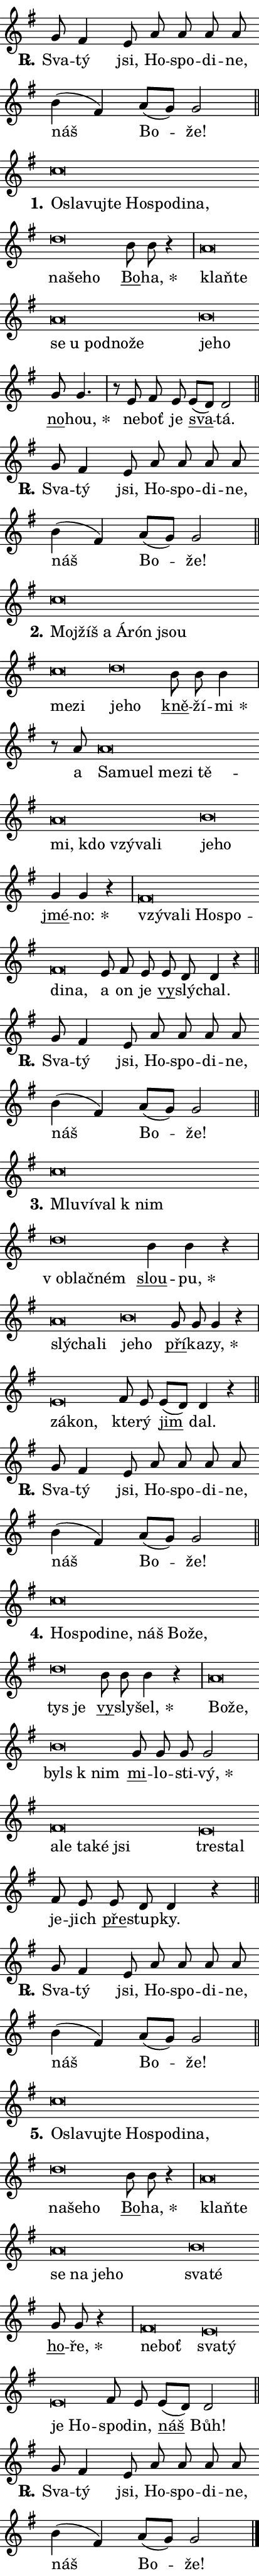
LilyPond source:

\version "2.24.0"
\header { tagline = "" }
\paper {
  indent = 0\cm
  top-margin = 0\cm
  right-margin = 0\cm
  bottom-margin = 0\cm
  left-margin = 0\cm
  paper-width = 7\cm
  page-breaking = #ly:one-page-breaking
  system-system-spacing.basic-distance = #11
  score-system-spacing.basic-distance = #11
  ragged-last = ##f
}


%% Author: Thomas Morley
%% https://lists.gnu.org/archive/html/lilypond-user/2020-05/msg00002.html
#(define (line-position grob)
"Returns position of @var[grob} in current system:
   @code{'start}, if at first time-step
   @code{'end}, if at last time-step
   @code{'middle} otherwise
"
  (let* ((col (ly:item-get-column grob))
         (ln (ly:grob-object col 'left-neighbor))
         (rn (ly:grob-object col 'right-neighbor))
         (col-to-check-left (if (ly:grob? ln) ln col))
         (col-to-check-right (if (ly:grob? rn) rn col))
         (break-dir-left
           (and
             (ly:grob-property col-to-check-left 'non-musical #f)
             (ly:item-break-dir col-to-check-left)))
         (break-dir-right
           (and
             (ly:grob-property col-to-check-right 'non-musical #f)
             (ly:item-break-dir col-to-check-right))))
        (cond ((eqv? 1 break-dir-left) 'start)
              ((eqv? -1 break-dir-right) 'end)
              (else 'middle))))

#(define (tranparent-at-line-position vctor)
  (lambda (grob)
  "Relying on @code{line-position} select the relevant enry from @var{vctor}.
Used to determine transparency,"
    (case (line-position grob)
      ((end) (not (vector-ref vctor 0)))
      ((middle) (not (vector-ref vctor 1)))
      ((start) (not (vector-ref vctor 2))))))

noteHeadBreakVisibility =
#(define-music-function (break-visibility)(vector?)
"Makes @code{NoteHead}s transparent relying on @var{break-visibility}"
#{
  \override NoteHead.transparent =
    #(tranparent-at-line-position break-visibility)
#})

#(define delete-ledgers-for-transparent-note-heads
  (lambda (grob)
    "Reads whether a @code{NoteHead} is transparent.
If so this @code{NoteHead} is removed from @code{'note-heads} from
@var{grob}, which is supposed to be @code{LedgerLineSpanner}.
As a result ledgers are not printed for this @code{NoteHead}"
    (let* ((nhds-array (ly:grob-object grob 'note-heads))
           (nhds-list
             (if (ly:grob-array? nhds-array)
                 (ly:grob-array->list nhds-array)
                 '()))
           ;; Relies on the transparent-property being done before
           ;; Staff.LedgerLineSpanner.after-line-breaking is executed.
           ;; This is fragile ...
           (to-keep
             (remove
               (lambda (nhd)
                 (ly:grob-property nhd 'transparent #f))
               nhds-list)))
      ;; TODO find a better method to iterate over grob-arrays, similiar
      ;; to filter/remove etc for lists
      ;; For now rebuilt from scratch
      (set! (ly:grob-object grob 'note-heads)  '())
      (for-each
        (lambda (nhd)
          (ly:pointer-group-interface::add-grob grob 'note-heads nhd))
        to-keep))))

hideNotes = {
  \noteHeadBreakVisibility #begin-of-line-visible
}
unHideNotes = {
  \noteHeadBreakVisibility #all-visible
}

% work-around for resetting accidentals
% https://lilypond.org/doc/v2.23/Documentation/notation/displaying-rhythms#unmetered-music
cadenzaMeasure = {
  \cadenzaOff
  \partial 1024 s1024
  \cadenzaOn
}

#(define-markup-command (accent layout props text) (markup?)
  "Underline accented syllable"
  (interpret-markup layout props
    #{\markup \override #'(offset . 4.3) \underline { #text }#}))

responsum = \markup \concat {
  "R" \hspace #-1.05 \path #0.1 #'((moveto 0 0.07) (lineto 0.9 0.8)) \hspace #0.05 "."
}

\layout {
    \context {
        \Staff
        \remove "Time_signature_engraver"
        \override LedgerLineSpanner.after-line-breaking = #delete-ledgers-for-transparent-note-heads
    }
    \context {
        \Voice {
            \override NoteHead.output-attributes = #'((class . "notehead"))
            \override Hairpin.height = #0.55
        }
    }
    \context {
        \Lyrics {
            \override StanzaNumber.output-attributes = #'((class . "stanzanumber"))
            \override LyricSpace.minimum-distance = #0.9
            \override LyricText.font-name = #"TeX Gyre Schola"
            \override LyricText.font-size = 1
            \override StanzaNumber.font-name = #"TeX Gyre Schola Bold"
            \override StanzaNumber.font-size = 1
        }
    }
}

% magnetic-lyrics.ily
%
%   written by
%     Jean Abou Samra <jean@abou-samra.fr>
%     Werner Lemberg <wl@gnu.org>
%
%   adapted by
%     Jiri Hon <jiri.hon@gmail.com>
%
% Version 2022-Apr-15

% https://www.mail-archive.com/lilypond-user@gnu.org/msg149350.html

#(define (Left_hyphen_pointer_engraver context)
   "Collect syllable-hyphen-syllable occurrences in lyrics and store
them in properties.  This engraver only looks to the left.  For
example, if the lyrics input is @code{foo -- bar}, it does the
following.

@itemize @bullet
@item
Set the @code{text} property of the @code{LyricHyphen} grob between
@q{foo} and @q{bar} to @code{foo}.

@item
Set the @code{left-hyphen} property of the @code{LyricText} grob with
text @q{foo} to the @code{LyricHyphen} grob between @q{foo} and
@q{bar}.
@end itemize

Use this auxiliary engraver in combination with the
@code{lyric-@/text::@/apply-@/magnetic-@/offset!} hook."
   (let ((hyphen #f)
         (text #f))
     (make-engraver
      (acknowledgers
       ((lyric-syllable-interface engraver grob source-engraver)
        (set! text grob)))
      (end-acknowledgers
       ((lyric-hyphen-interface engraver grob source-engraver)
        ;(when (not (grob::has-interface grob 'lyric-space-interface))
          (set! hyphen grob)));)
      ((stop-translation-timestep engraver)
       (when (and text hyphen)
         (ly:grob-set-object! text 'left-hyphen hyphen))
       (set! text #f)
       (set! hyphen #f)))))

#(define (lyric-text::apply-magnetic-offset! grob)
   "If the space between two syllables is less than the value in
property @code{LyricText@/.details@/.squash-threshold}, move the right
syllable to the left so that it gets concatenated with the left
syllable.

Use this function as a hook for
@code{LyricText@/.after-@/line-@/breaking} if the
@code{Left_@/hyphen_@/pointer_@/engraver} is active."
   (let ((hyphen (ly:grob-object grob 'left-hyphen #f)))
     (when hyphen
       (let ((left-text (ly:spanner-bound hyphen LEFT)))
         (when (grob::has-interface left-text 'lyric-syllable-interface)
           (let* ((common (ly:grob-common-refpoint grob left-text X))
                  (this-x-ext (ly:grob-extent grob common X))
                  (left-x-ext
                   (begin
                     ;; Trigger magnetism for left-text.
                     (ly:grob-property left-text 'after-line-breaking)
                     (ly:grob-extent left-text common X)))
                  ;; `delta` is the gap width between two syllables.
                  (delta (- (interval-start this-x-ext)
                            (interval-end left-x-ext)))
                  (details (ly:grob-property grob 'details))
                  (threshold (assoc-get 'squash-threshold details 0.2)))
             (when (< delta threshold)
               (let* (;; We have to manipulate the input text so that
                      ;; ligatures crossing syllable boundaries are not
                      ;; disabled.  For languages based on the Latin
                      ;; script this is essentially a beautification.
                      ;; However, for non-Western scripts it can be a
                      ;; necessity.
                      (lt (ly:grob-property left-text 'text))
                      (rt (ly:grob-property grob 'text))
                      (is-space (grob::has-interface hyphen 'lyric-space-interface))
                      (space (if is-space " " ""))
                      (space-markup (grob-interpret-markup grob " "))
                      (space-size (interval-length (ly:stencil-extent space-markup X)))
                      (extra-delta (if is-space space-size 0))
                      ;; Append new syllable.
                      (ltrt-space (if (and (string? lt) (string? rt))
                                (string-append lt space rt)
                                (make-concat-markup (list lt space rt))))
                      ;; Right-align `ltrt` to the right side.
                      (ltrt-space-markup (grob-interpret-markup
                               grob
                               (make-translate-markup
                                (cons (interval-length this-x-ext) 0)
                                (make-right-align-markup ltrt-space)))))
                 (begin
                   ;; Don't print `left-text`.
                   (ly:grob-set-property! left-text 'stencil #f)
                   ;; Set text and stencil (which holds all collected
                   ;; syllables so far) and shift it to the left.
                   (ly:grob-set-property! grob 'text ltrt-space)
                   (ly:grob-set-property! grob 'stencil ltrt-space-markup)
                   (ly:grob-translate-axis! grob (- (- delta extra-delta)) X))))))))))


#(define (lyric-hyphen::displace-bounds-first grob)
   ;; Make very sure this callback isn't triggered too early.
   (let ((left (ly:spanner-bound grob LEFT))
         (right (ly:spanner-bound grob RIGHT)))
     (ly:grob-property left 'after-line-breaking)
     (ly:grob-property right 'after-line-breaking)
     (ly:lyric-hyphen::print grob)))

squashThreshold = #0.4

\layout {
  \context {
    \Lyrics
    \consists #Left_hyphen_pointer_engraver
    \override LyricText.after-line-breaking =
      #lyric-text::apply-magnetic-offset!
    \override LyricHyphen.stencil = #lyric-hyphen::displace-bounds-first
    \override LyricText.details.squash-threshold = \squashThreshold
    \override LyricHyphen.minimum-distance = 0
    \override LyricHyphen.minimum-length = \squashThreshold
  }
}

squash = \override LyricText.details.squash-threshold = 9999
unSquash = \override LyricText.details.squash-threshold = \squashThreshold

left = \override LyricText.self-alignment-X = #LEFT
unLeft = \revert LyricText.self-alignment-X

starOffset = #(lambda (grob) 
                (let ((x_offset (ly:self-alignment-interface::aligned-on-x-parent grob)))
                  (if (= x_offset 0) 0 (+ x_offset 1.2))))

star = #(define-music-function (syllable)(string?)
"Append star separator at the end of a syllable"
#{
  \once \override LyricText.X-offset = #starOffset
  \lyricmode { \markup {
    #syllable
    \override #'((font-name . "TeX Gyre Schola Bold")) \hspace #0.2 \lower #0.65 \larger "*"
  } }
#})

starAccent = #(define-music-function (syllable)(string?)
"Append star separator at the end of a syllable and make accent"
#{
  \once \override LyricText.X-offset = #starOffset
  \lyricmode { \markup {
    \accent #syllable
    \override #'((font-name . "TeX Gyre Schola Bold")) \hspace #0.2 \lower #0.65 \larger "*"
  } }
#})

breath = #(define-music-function (syllable)(string?)
"Append breathing indicator at the end of a syllable"
#{
  \lyricmode { \markup { #syllable "+" } }
#})

optionalBreath = #(define-music-function (syllable)(string?)
"Append optional breathing indicator at the end of a syllable"
#{
  \lyricmode { \markup { #syllable "(+)" } }
#})


\score {
    <<
        \new Voice = "melody" { \cadenzaOn \key g \major \relative { g'8 fis4 e8 a a a a \bar "" b4( fis) a8[( g)] g2 \cadenzaMeasure \bar "||" \break } }
        \new Lyrics \lyricsto "melody" { \lyricmode { \set stanza = \responsum
Sva -- tý jsi, Ho -- spo -- di -- ne, náš Bo -- že! } }
    >>
    \layout {}
}

\score {
    <<
        \new Voice = "melody" { \cadenzaOn \key g \major \relative { c''\breve*1/16 \hideNotes \breve*1/16 \bar "" \breve*1/16 \bar "" \breve*1/16 \bar "" \breve*1/16 \bar "" \breve*1/16 \bar "" \breve*1/16 \breve*1/16 \bar "" \unHideNotes d\breve*1/16 \hideNotes \breve*1/16 \breve*1/16 \bar "" \unHideNotes \bar "" b8 b r4 \cadenzaMeasure \bar "|" a\breve*1/16 \hideNotes \breve*1/16 \bar "" \breve*1/16 \bar "" \breve*1/16 \bar "" \breve*1/16 \bar "" \breve*1/16 \breve*1/16 \bar "" \unHideNotes b\breve*1/16 \hideNotes \breve*1/16 \bar "" \unHideNotes \bar "" g8 g4. \cadenzaMeasure \bar "|" r8 e8 fis8 e \bar "" e[( d)] d2 \cadenzaMeasure \bar "||" \break } }
        \new Lyrics \lyricsto "melody" { \lyricmode { \set stanza = "1."
\left O -- \squash sla -- vuj -- te Ho -- spo -- di -- na, \left \unLeft \unSquash na -- \squash še -- ho \unLeft \unSquash \markup \accent Bo -- \star ha, \left klaň -- \squash te se u pod -- no -- že \left \unLeft \unSquash je -- \squash ho \unLeft \unSquash \markup \accent no -- \star hou, ne -- boť je \markup \accent sva -- tá. } }
    >>
    \layout {}
}

\score {
    <<
        \new Voice = "melody" { \cadenzaOn \key g \major \relative { g'8 fis4 e8 a a a a \bar "" b4( fis) a8[( g)] g2 \cadenzaMeasure \bar "||" \break } }
        \new Lyrics \lyricsto "melody" { \lyricmode { \set stanza = \responsum
Sva -- tý jsi, Ho -- spo -- di -- ne, náš Bo -- že! } }
    >>
    \layout {}
}

\score {
    <<
        \new Voice = "melody" { \cadenzaOn \key g \major \relative { c''\breve*1/16 \hideNotes \breve*1/16 \bar "" \breve*1/16 \bar "" \breve*1/16 \bar "" \breve*1/16 \bar "" \breve*1/16 \bar "" \breve*1/16 \breve*1/16 \bar "" \unHideNotes d\breve*1/16 \hideNotes \breve*1/16 \bar "" \unHideNotes \bar "" b8 b b4 \cadenzaMeasure \bar "|" r8 a8 a\breve*1/16 \hideNotes \breve*1/16 \bar "" \breve*1/16 \bar "" \breve*1/16 \bar "" \breve*1/16 \bar "" \breve*1/16 \bar "" \breve*1/16 \bar "" \breve*1/16 \bar "" \breve*1/16 \breve*1/16 \bar "" \unHideNotes b\breve*1/16 \hideNotes \breve*1/16 \bar "" \unHideNotes \bar "" g4 g r \cadenzaMeasure \bar "|" fis\breve*1/16 \hideNotes \breve*1/16 \bar "" \breve*1/16 \bar "" \breve*1/16 \bar "" \breve*1/16 \bar "" \breve*1/16 \breve*1/16 \bar "" \unHideNotes e8 fis8 e \bar "" e d d4 r \cadenzaMeasure \bar "||" \break } }
        \new Lyrics \lyricsto "melody" { \lyricmode { \set stanza = "2."
\left Moj -- \squash žíš a Á -- rón jsou me -- zi \left \unLeft \unSquash je -- \squash ho \unLeft \unSquash \markup \accent kně -- ží -- \star mi a \left Sa -- \squash muel me -- zi tě -- mi, kdo vzý -- va -- li \left \unLeft \unSquash je -- \squash ho \unLeft \unSquash \markup \accent jmé -- \star no: \left vzý -- \squash va -- li Ho -- spo -- di -- na, \unLeft \unSquash a on je \markup \accent vy -- slý -- chal. } }
    >>
    \layout {}
}

\score {
    <<
        \new Voice = "melody" { \cadenzaOn \key g \major \relative { g'8 fis4 e8 a a a a \bar "" b4( fis) a8[( g)] g2 \cadenzaMeasure \bar "||" \break } }
        \new Lyrics \lyricsto "melody" { \lyricmode { \set stanza = \responsum
Sva -- tý jsi, Ho -- spo -- di -- ne, náš Bo -- že! } }
    >>
    \layout {}
}

\score {
    <<
        \new Voice = "melody" { \cadenzaOn \key g \major \relative { c''\breve*1/16 \hideNotes \breve*1/16 \bar "" \breve*1/16 \breve*1/16 \bar "" \unHideNotes d\breve*1/16 \hideNotes \breve*1/16 \breve*1/16 \bar "" \unHideNotes \bar "" b4 b r \cadenzaMeasure \bar "|" a\breve*1/16 \hideNotes \breve*1/16 \breve*1/16 \bar "" \unHideNotes b\breve*1/16 \hideNotes \breve*1/16 \bar "" \unHideNotes \bar "" g8 g g4 r \cadenzaMeasure \bar "|" e\breve*1/16 \hideNotes \breve*1/16 \bar "" \unHideNotes fis8 e \bar "" e[( d)] d4 r \cadenzaMeasure \bar "||" \break } }
        \new Lyrics \lyricsto "melody" { \lyricmode { \set stanza = "3."
\left Mlu -- \squash ví -- val "k nim" \left \unLeft \unSquash "v ob" -- \squash lač -- ném \unLeft \unSquash \markup \accent slou -- \star pu, \left slý -- \squash cha -- li \left \unLeft \unSquash je -- \squash ho \unLeft \unSquash \markup \accent pří -- ka -- \star zy, \left zá -- \squash kon, \unLeft \unSquash kte -- rý \markup \accent jim dal. } }
    >>
    \layout {}
}

\score {
    <<
        \new Voice = "melody" { \cadenzaOn \key g \major \relative { g'8 fis4 e8 a a a a \bar "" b4( fis) a8[( g)] g2 \cadenzaMeasure \bar "||" \break } }
        \new Lyrics \lyricsto "melody" { \lyricmode { \set stanza = \responsum
Sva -- tý jsi, Ho -- spo -- di -- ne, náš Bo -- že! } }
    >>
    \layout {}
}

\score {
    <<
        \new Voice = "melody" { \cadenzaOn \key g \major \relative { c''\breve*1/16 \hideNotes \breve*1/16 \bar "" \breve*1/16 \bar "" \breve*1/16 \bar "" \breve*1/16 \bar "" \breve*1/16 \breve*1/16 \bar "" \unHideNotes d\breve*1/16 \hideNotes \breve*1/16 \bar "" \unHideNotes \bar "" b8 b b4 r \cadenzaMeasure \bar "|" a\breve*1/16 \hideNotes \breve*1/16 \bar "" \unHideNotes b\breve*1/16 \hideNotes \breve*1/16 \bar "" \unHideNotes \bar "" g8 g g g2 \cadenzaMeasure \bar "|" fis\breve*1/16 \hideNotes \breve*1/16 \bar "" \breve*1/16 \bar "" \breve*1/16 \breve*1/16 \bar "" \unHideNotes e\breve*1/16 \hideNotes \breve*1/16 \bar "" \unHideNotes fis8 e \bar "" e d d4 r \cadenzaMeasure \bar "||" \break } }
        \new Lyrics \lyricsto "melody" { \lyricmode { \set stanza = "4."
\left Ho -- \squash spo -- di -- ne, náš Bo -- že, \left \unLeft \unSquash tys \squash je \unLeft \unSquash \markup \accent vy -- sly -- \star šel, \left Bo -- \squash že, \left \unLeft \unSquash byls \squash "k nim" \unLeft \unSquash \markup \accent mi -- lo -- sti -- \star vý, \left a -- \squash le ta -- ké jsi \left \unLeft \unSquash tre -- \squash stal \unLeft \unSquash je -- jich \markup \accent pře -- stup -- ky. } }
    >>
    \layout {}
}

\score {
    <<
        \new Voice = "melody" { \cadenzaOn \key g \major \relative { g'8 fis4 e8 a a a a \bar "" b4( fis) a8[( g)] g2 \cadenzaMeasure \bar "||" \break } }
        \new Lyrics \lyricsto "melody" { \lyricmode { \set stanza = \responsum
Sva -- tý jsi, Ho -- spo -- di -- ne, náš Bo -- že! } }
    >>
    \layout {}
}

\score {
    <<
        \new Voice = "melody" { \cadenzaOn \key g \major \relative { c''\breve*1/16 \hideNotes \breve*1/16 \bar "" \breve*1/16 \bar "" \breve*1/16 \bar "" \breve*1/16 \bar "" \breve*1/16 \bar "" \breve*1/16 \breve*1/16 \bar "" \unHideNotes d\breve*1/16 \hideNotes \breve*1/16 \breve*1/16 \bar "" \unHideNotes \bar "" b8 b r4 \cadenzaMeasure \bar "|" a\breve*1/16 \hideNotes \breve*1/16 \bar "" \breve*1/16 \bar "" \breve*1/16 \bar "" \breve*1/16 \breve*1/16 \bar "" \unHideNotes b\breve*1/16 \hideNotes \breve*1/16 \bar "" \unHideNotes \bar "" g8 g r4 \cadenzaMeasure \bar "|" fis\breve*1/16 \hideNotes \breve*1/16 \bar "" \unHideNotes e\breve*1/16 \hideNotes \breve*1/16 \bar "" \breve*1/16 \breve*1/16 \bar "" \unHideNotes fis8 e \bar "" e[( d)] d2 \cadenzaMeasure \bar "||" \break } }
        \new Lyrics \lyricsto "melody" { \lyricmode { \set stanza = "5."
\left O -- \squash sla -- vuj -- te Ho -- spo -- di -- na, \left \unLeft \unSquash na -- \squash še -- ho \unLeft \unSquash \markup \accent Bo -- \star ha, \left klaň -- \squash te se na je -- ho \left \unLeft \unSquash sva -- \squash té \unLeft \unSquash \markup \accent ho -- \star ře, \left ne -- \squash boť \left \unLeft \unSquash sva -- \squash tý je Ho -- \unLeft \unSquash spo -- din, \markup \accent náš Bůh! } }
    >>
    \layout {}
}

\score {
    <<
        \new Voice = "melody" { \cadenzaOn \key g \major \relative { g'8 fis4 e8 a a a a \bar "" b4( fis) a8[( g)] g2 \cadenzaMeasure \bar "||" \break } \bar "|." }
        \new Lyrics \lyricsto "melody" { \lyricmode { \set stanza = \responsum
Sva -- tý jsi, Ho -- spo -- di -- ne, náš Bo -- že! } }
    >>
    \layout {}
}
